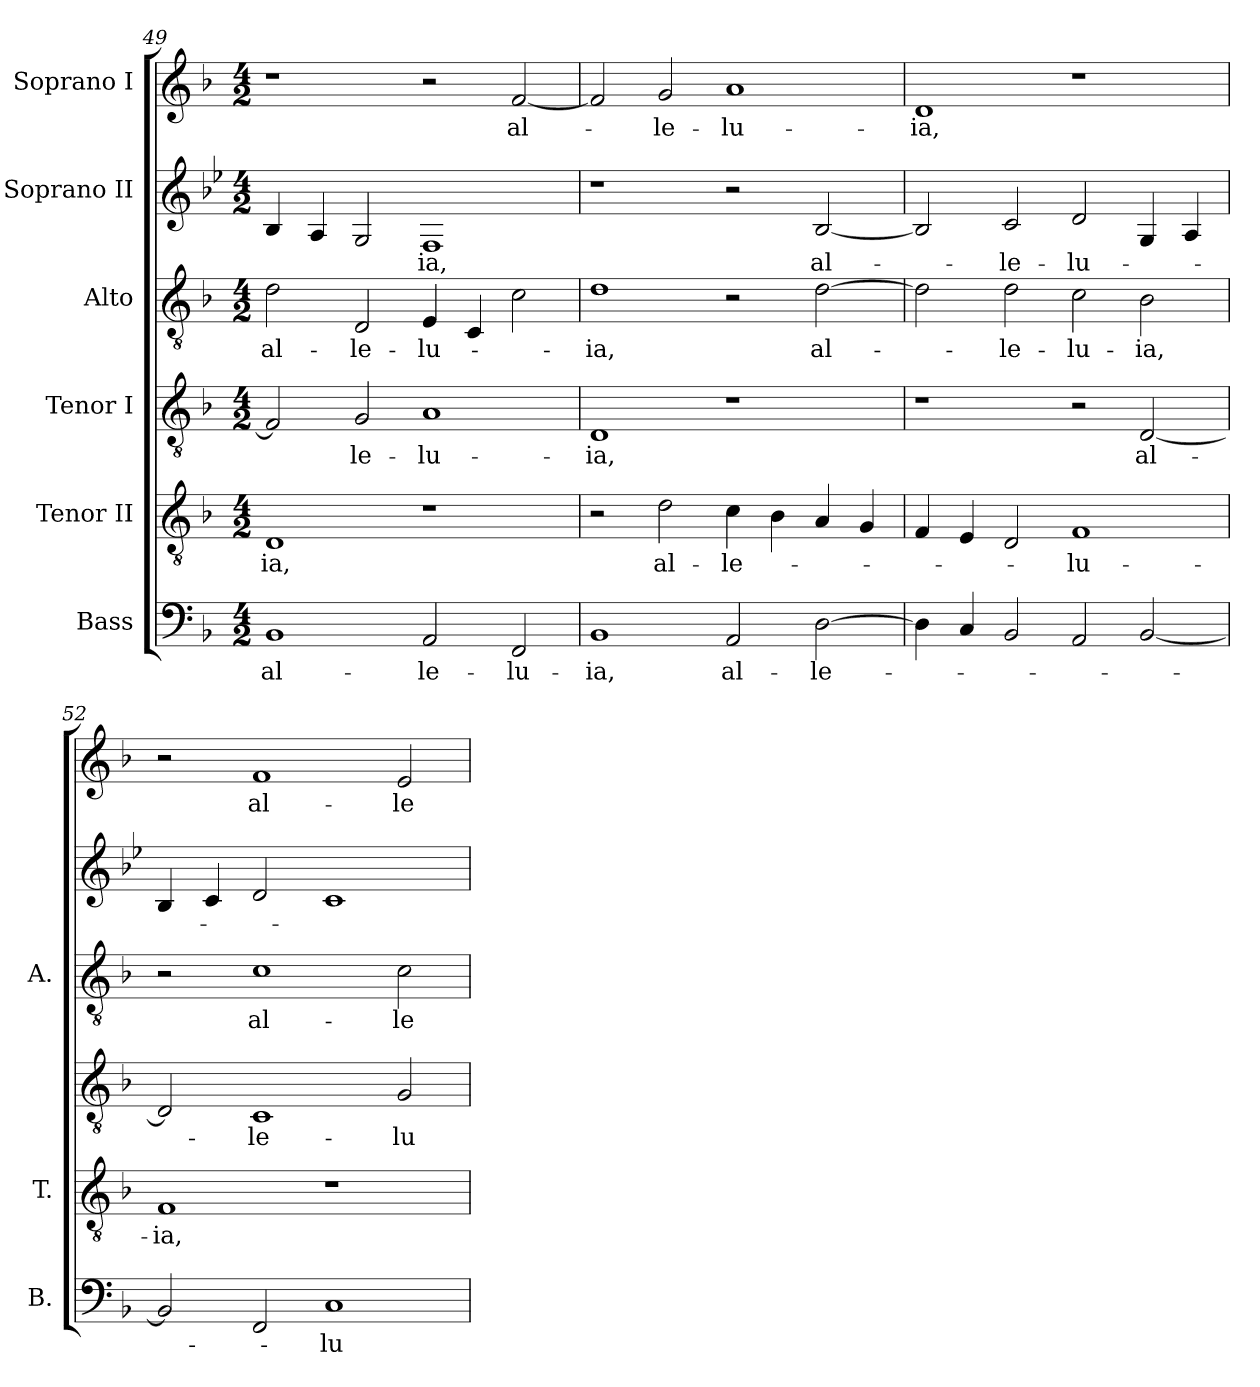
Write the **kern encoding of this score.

**kern	**text	**kern	**text	**kern	**text	**kern	**text	**kern	**text	**kern	**text
*part6	*part6	*part5	*part5	*part4	*part4	*part3	*part3	*part2	*part2	*part1	*part1
*staff6	*staff6	*staff5	*staff5	*staff4	*staff4	*staff3	*staff3	*staff2	*staff2	*staff1	*staff1
*I"Bass	*	*I"Tenor II	*	*I"Tenor I	*	*I"Alto	*	*I"Soprano II	*	*I"Soprano I	*
*I'B.	*	*I'T.	*	*	*	*I'A.	*	*	*	*	*
!!LO:PB:g=z
*clefF4	*	*clefGv2	*	*clefGv2	*	*clefGv2	*	*clefG2	*	*clefG2	*
*	*	*ITrd7c12	*	*	*	*	*	*ITrd-4c-7	*	*	*
*k[b-]	*	*k[b-]	*	*k[b-]	*	*k[b-]	*	*k[b-]	*	*k[b-]	*
*F:	*	*F:	*	*F:	*	*F:	*	*F:	*	*F:	*
*M4/2	*	*M4/2	*	*M4/2	*	*M4/2	*	*M4/2	*	*M4/2	*
=49	=49	=49	=49	=49	=49	=49	=49	=49	=49	=49	=49
!	!LO:LY:b:color=#000000	!	!	!	!	!	!	!	!	!	!
!	!	!	!LO:LY:b:color=#000000	!	!	!	!	!	!	!	!
!	!	!	!	!	!	!	!LO:LY:b:color=#000000	!	!	!	!
1BB-i	al-	1DDi	-ia,	2Fi/]	.	2di\	al-	4fi/	.	1r	.
.	.	.	.	.	.	.	.	4ei/	.	.	.
!	!	!	!	!	!LO:LY:b:color=#000000	!	!	!	!	!	!
!	!	!	!	!	!	!	!LO:LY:b:color=#000000	!	!	!	!
.	.	.	.	2Gi/	-le-	2Di/	-le-	2di/	.	.	.
!	!LO:LY:b:color=#000000	!	!	!	!	!	!	!	!	!	!
!	!	!	!	!	!LO:LY:b:color=#000000	!	!	!	!	!	!
!	!	!	!	!	!	!	!LO:LY:b:color=#000000	!	!	!	!
!	!	!	!	!	!	!	!	!	!LO:LY:b:color=#000000	!	!
2AAi/	-le-	1r	.	1Ai	-lu-	4Ei/	-lu-	1ci	-ia,	2r	.
.	.	.	.	.	.	4Ci/	.	.	.	.	.
!	!LO:LY:b:color=#000000	!	!	!	!	!	!	!	!	!	!
!	!	!	!	!	!	!	!	!	!	!	!LO:LY:b:color=#000000
2FFi/	-lu-	.	.	.	.	2ci\	.	.	.	[<2fi/	al-
=50	=50	=50	=50	=50	=50	=50	=50	=50	=50	=50	=50
!	!LO:LY:b:color=#000000	!	!	!	!	!	!	!	!	!	!
!	!	!	!	!	!LO:LY:b:color=#000000	!	!	!	!	!	!
!	!	!	!	!	!	!	!LO:LY:b:color=#000000	!	!	!	!
1BB-i	-ia,	2r	.	1Di	-ia,	1di	-ia,	1r	.	2fi/]	.
!	!	!	!LO:LY:b:color=#000000	!	!	!	!	!	!	!	!
!	!	!	!	!	!	!	!	!	!	!	!LO:LY:b:color=#000000
.	.	2Di\	al-	.	.	.	.	.	.	2gi/	-le-
!	!LO:LY:b:color=#000000	!	!	!	!	!	!	!	!	!	!
!	!	!	!LO:LY:b:color=#000000	!	!	!	!	!	!	!	!
!	!	!	!	!	!	!	!	!	!	!	!LO:LY:b:color=#000000
2AAi/	al-	4Ci\	-le-	1r	.	2r	.	2r	.	1ai	-lu-
.	.	4BB-i\	.	.	.	.	.	.	.	.	.
!	!LO:LY:b:color=#000000	!	!	!	!	!	!	!	!	!	!
!	!	!	!	!	!	!	!LO:LY:b:color=#000000	!	!	!	!
!	!	!	!	!	!	!	!	!	!LO:LY:b:color=#000000	!	!
[>2Di\	-le-	4AAi/	.	.	.	[>2di\	al-	[<2fi/	al-	.	.
.	.	4GGi/	.	.	.	.	.	.	.	.	.
=51	=51	=51	=51	=51	=51	=51	=51	=51	=51	=51	=51
!	!	!	!	!	!	!	!	!	!	!	!LO:LY:b:color=#000000
4Di\]	.	4FFi/	.	1r	.	2di\]	.	2fi/]	.	1di	-ia,
4Ci/	.	4EEi/	.	.	.	.	.	.	.	.	.
!	!	!	!	!	!	!	!LO:LY:b:color=#000000	!	!	!	!
!	!	!	!	!	!	!	!	!	!LO:LY:b:color=#000000	!	!
2BB-i/	.	2DDi/	.	.	.	2di\	-le-	2gi/	-le-	.	.
!	!	!	!LO:LY:b:color=#000000	!	!	!	!	!	!	!	!
!	!	!	!	!	!	!	!LO:LY:b:color=#000000	!	!	!	!
!	!	!	!	!	!	!	!	!	!LO:LY:b:color=#000000	!	!
2AAi/	.	1FFi	-lu-	2r	.	2ci\	-lu-	2ai/	-lu-	1r	.
!	!	!	!	!	!LO:LY:b:color=#000000	!	!	!	!	!	!
!	!	!	!	!	!	!	!LO:LY:b:color=#000000	!	!	!	!
[<2BB-i/	.	.	.	[<2Di/	al-	2B-i\	-ia,	4di/	.	.	.
.	.	.	.	.	.	.	.	4ei/	.	.	.
=52	=52	=52	=52	=52	=52	=52	=52	=52	=52	=52	=52
!	!	!	!LO:LY:b:color=#000000	!	!	!	!	!	!	!	!
2BB-i/]	.	1FFi	-ia,	2Di/]	.	2r	.	4fi/	.	2r	.
.	.	.	.	.	.	.	.	4gi/	.	.	.
!	!	!	!	!	!LO:LY:b:color=#000000	!	!	!	!	!	!
!	!	!	!	!	!	!	!LO:LY:b:color=#000000	!	!	!	!
!	!	!	!	!	!	!	!	!	!	!	!LO:LY:b:color=#000000
2FFi/	.	.	.	1Ci	-le-	1ci	al-	2ai/	.	1fi	al-
!	!LO:LY:b:color=#000000	!	!	!	!	!	!	!	!	!	!
1Ci	-lu-	1r	.	.	.	.	.	1gi	.	.	.
!	!	!	!	!	!LO:LY:b:color=#000000	!	!	!	!	!	!
!	!	!	!	!	!	!	!LO:LY:b:color=#000000	!	!	!	!
!	!	!	!	!	!	!	!	!	!	!	!LO:LY:b:color=#000000
.	.	.	.	2Gi/	-lu-	2ci\	-le-	.	.	2ei/	-le-
=	=	=	=	=	=	=	=	=	=	=	=
*-	*-	*-	*-	*-	*-	*-	*-	*-	*-	*-	*-
